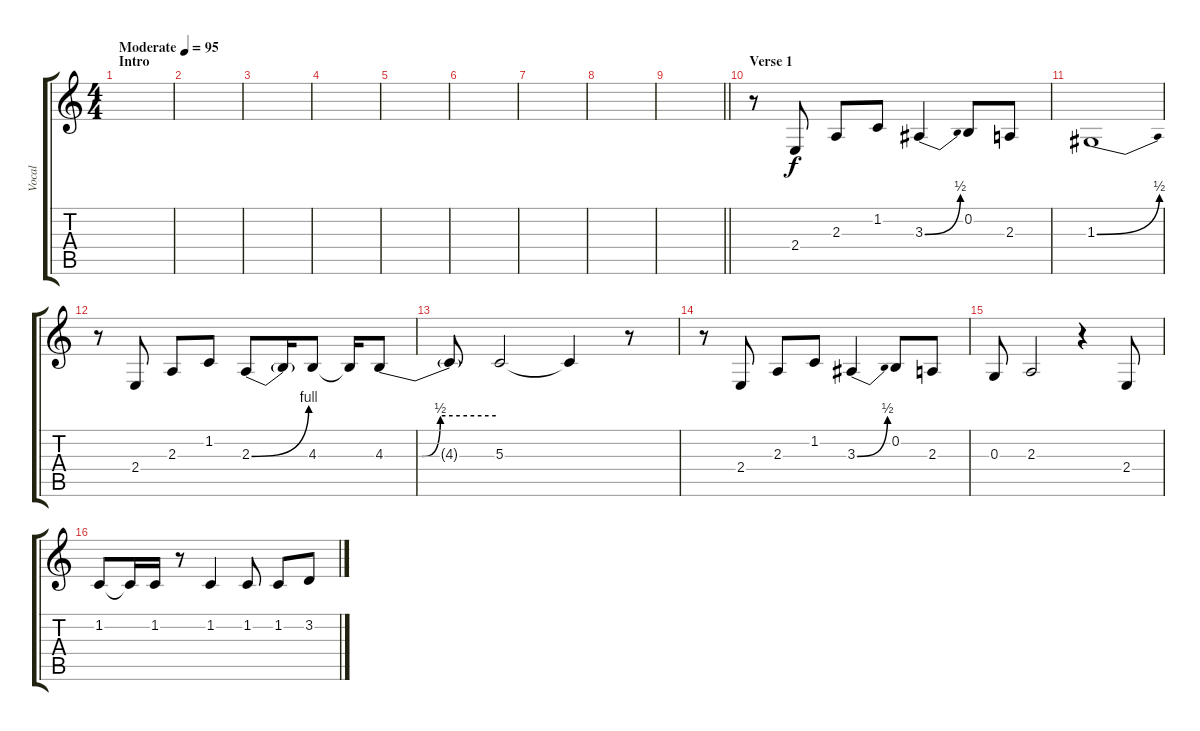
\track ("Vocal" "Vocal") {mute instrument oboe}
\staff {score tabs}
\tuning (E4 B3 G3 D3 A2 E2) {hide}
\ts (4 4)
\section ("" "Intro")
\tempo (95 "Moderate")
\clef g2
\ks c
|
|
|
|
|
|
|
|
\barLineRight lightlight
|
\section ("" "Verse 1")
r.8 2.4.8 2.3.8 1.2.8 3.3{be (bend 0 0 60 2)}.4 0.2.8 2.3.8 |
1.3{be (bend 0 0 60 2)}.1 |
r.8 2.4.8 2.3.8 1.2.8 2.3{be (bend 0 0 60 4)}.8 2.3{t}.16 4.3.8 4.3{t}.16 4.3{be (custom 0 0 15 0 20 0 30 2 60 2)}.8 |
4.3{t}.8 5.3.2 5.3{t}.4 r.8 |
r.8 2.4.8 2.3.8 1.2.8 3.3{be (bend 0 0 60 2)}.4 0.2.8 2.3.8 |
0.3.8 2.3.2 r.4 2.4.8 |
1.2.8 1.2{t}.16 1.2.16 r.8 1.2.4 1.2.8 1.2.8 3.2.8
